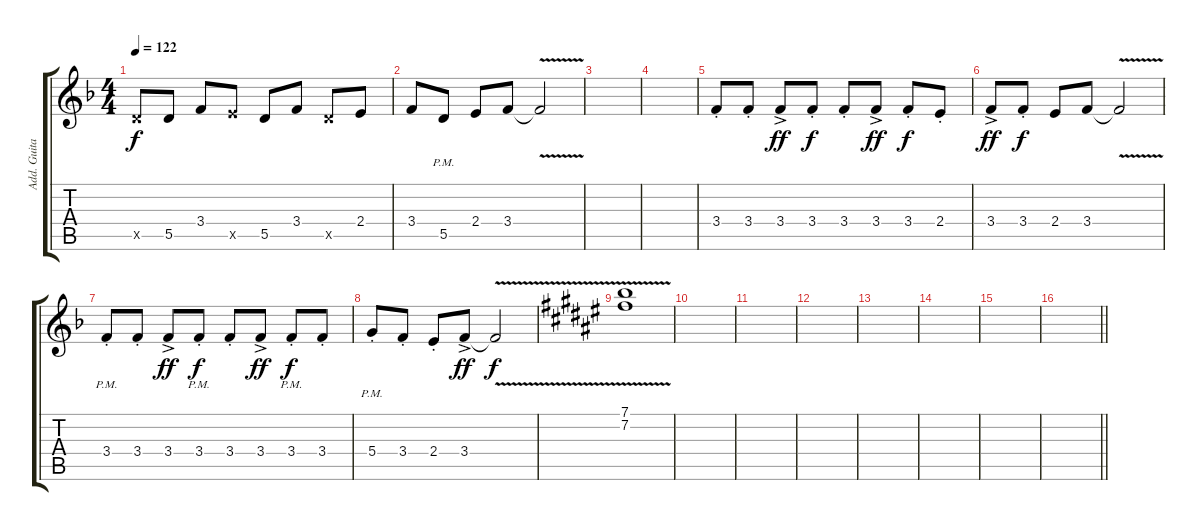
\track ("Add. Guitar" "Add. Guita") {instrument distortionguitar}
\staff {score tabs}
\tuning (E4 B3 G3 D3 A2 E2) {hide}
\ts (4 4)
\tempo 122
\clef g2
\ks f
5.5{x}.8{dy f} 5.5.8 3.4.8 7.5{x}.8 5.5.8 3.4.8 5.5{x}.8 2.4.8 |
3.4.8 5.5{pm}.8 2.4.8 3.4.8 3.4{v t}.2 |
|
|
3.4{st}.8 3.4{st}.8 3.4{ac}.8{dy ff} 3.4{st}.8{dy f} 3.4{st}.8 3.4{ac}.8{dy ff} 3.4{st}.8{dy f} 2.4{st}.8 |
3.4{ac}.8{dy ff} 3.4{st}.8{dy f} 2.4.8 3.4.8 3.4{v t}.2 |
3.4{pm st}.8 3.4{st}.8 3.4{ac}.8{dy ff} 3.4{pm st}.8{dy f} 3.4{st}.8 3.4{ac}.8{dy ff} 3.4{pm st}.8{dy f} 3.4{st}.8 |
5.4{pm st}.8 3.4{st}.8 2.4{st}.8 3.4{ac}.8{dy ff} 3.4{v t}.2{dy f} |
\ks f#
(7.1{v} 7.2{v}).1 |
|
|
|
|
|
|
\barLineRight lightlight
